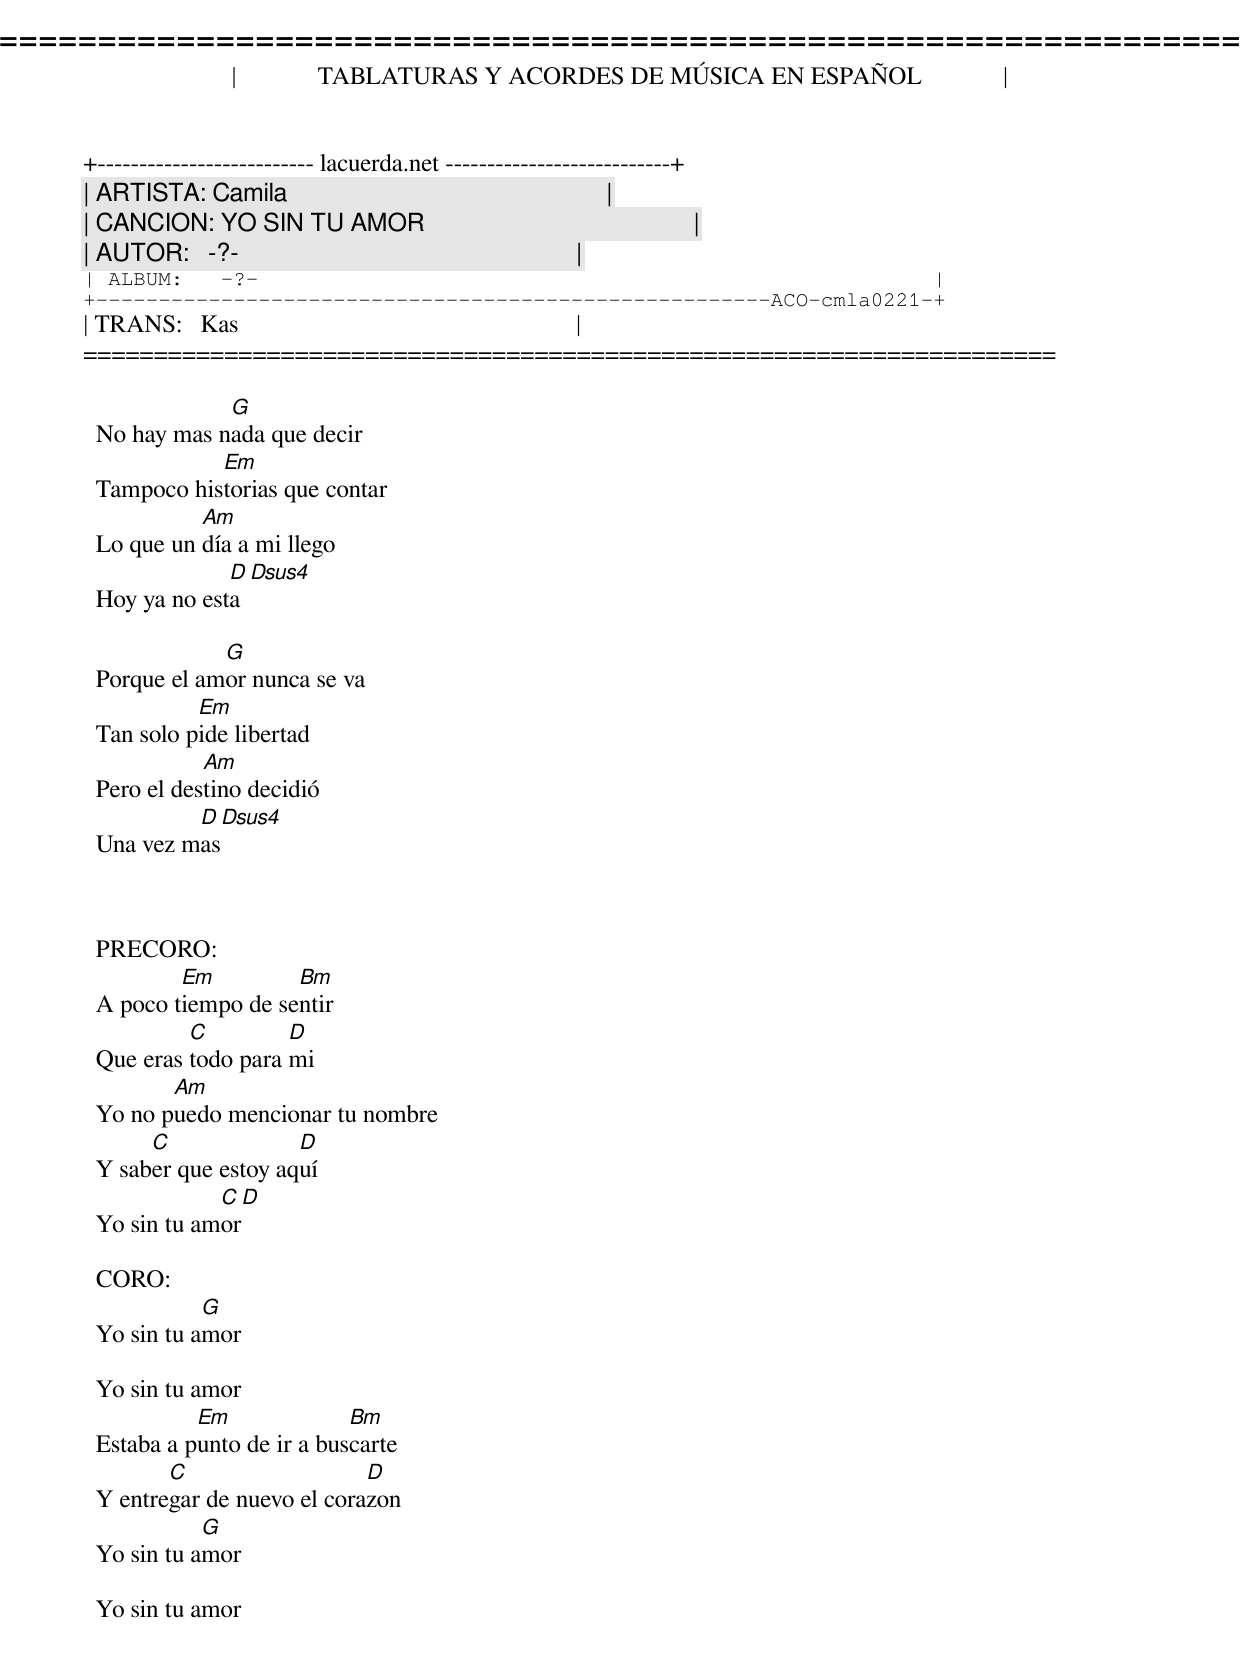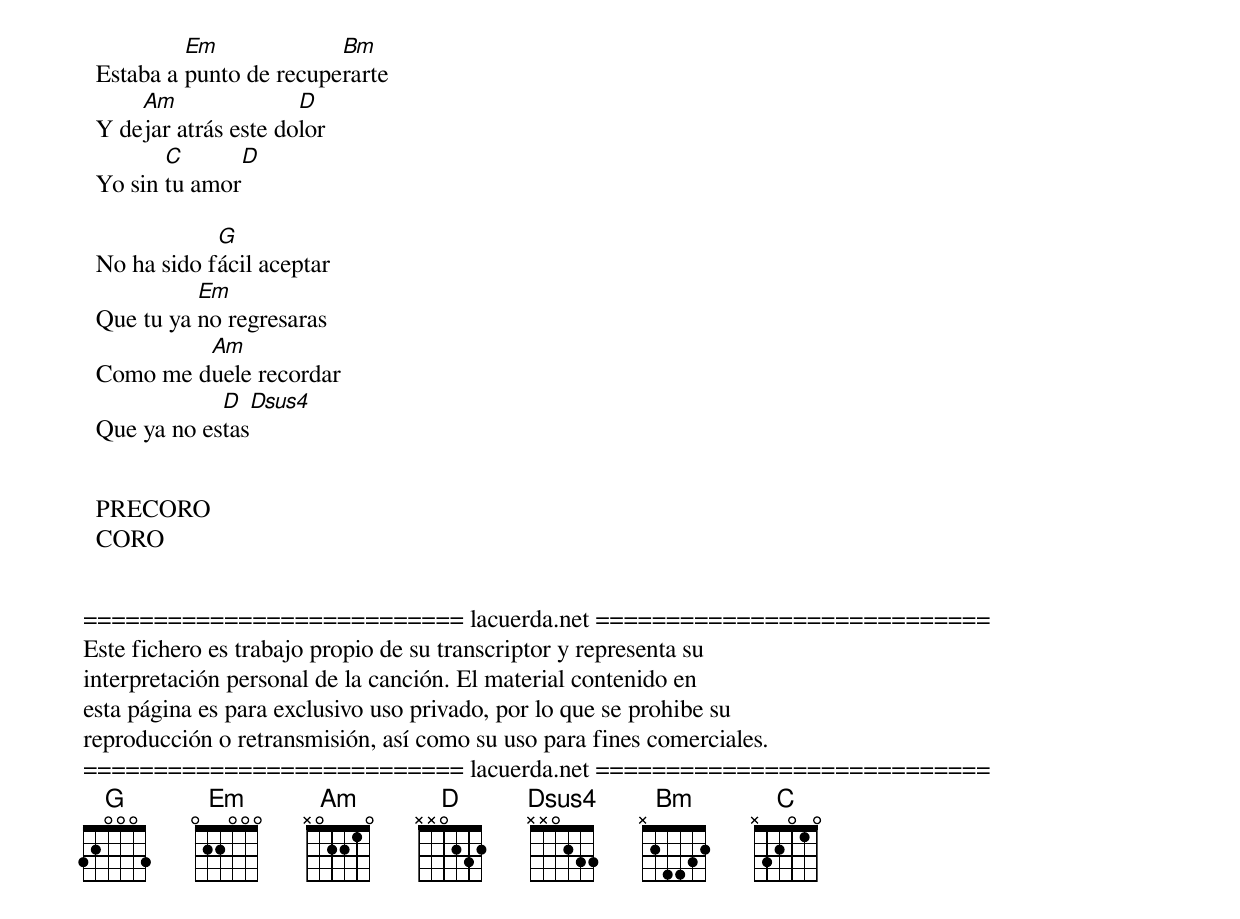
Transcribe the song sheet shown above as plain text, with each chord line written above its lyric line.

=====================================================================
|             TABLATURAS Y ACORDES DE MÚSICA EN ESPAÑOL             |
+-------------------------- lacuerda.net ---------------------------+
| ARTISTA: Camila                                                   |
| CANCION: YO SIN TU AMOR                                           |
| AUTOR:   -?-                                                      |
| ALBUM:   -?-                                                      |
+------------------------------------------------------ACO-cmla0221-+
| TRANS:   Kas                                                      |
=====================================================================

              G
  No hay mas nada que decir
             Em
  Tampoco historias que contar
            Am
  Lo que un día a mi llego
               D  Dsus4
  Hoy ya no esta

              G
  Porque el amor nunca se va
            Em
  Tan solo pide libertad
             Am
  Pero el destino decidió
           D    Dsus4
  Una vez mas



  PRECORO:
          Em         Bm
  A poco tiempo de sentir
           C         D
  Que eras todo para mi
         Am
  Yo no puedo mencionar tu nombre
       C              D
  Y saber que estoy aquí
              C    D
  Yo sin tu amor

  CORO:
             G
  Yo sin tu amor

  Yo sin tu amor
            Em              Bm
  Estaba a punto de ir a buscarte
         C                   D
  Y entregar de nuevo el corazon
             G
  Yo sin tu amor

  Yo sin tu amor
           Em             Bm
  Estaba a punto de recuperarte
      Am               D
  Y dejar atrás este dolor
         C        D
  Yo sin tu amor

              G
  No ha sido fácil aceptar
            Em
  Que tu ya no regresaras
           Am
  Como me duele recordar
              D    Dsus4
  Que ya no estas


  PRECORO
  CORO


=========================== lacuerda.net ============================
Este fichero es trabajo propio de su transcriptor y representa su
interpretación personal de la canción. El material contenido en
esta página es para exclusivo uso privado, por lo que se prohibe su
reproducción o retransmisión, así como su uso para fines comerciales.
=========================== lacuerda.net ============================
